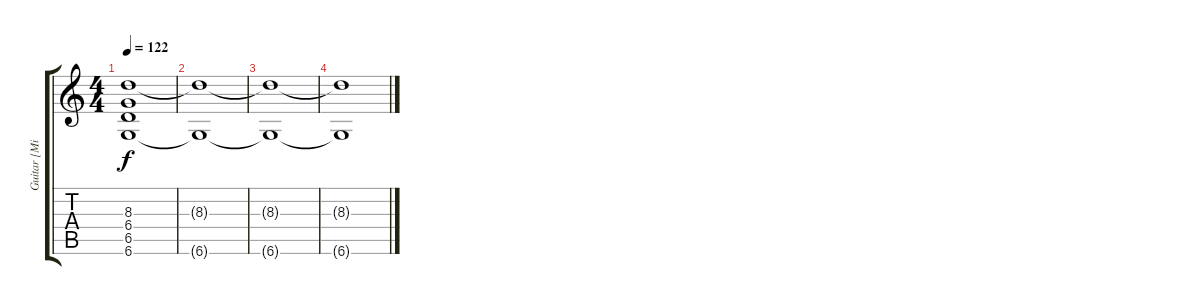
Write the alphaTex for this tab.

\track ("Guitar [Mike Shinoda]" "Guitar [Mi") {instrument overdrivenguitar}
\staff {score tabs}
\tuning (Eb4 Bb3 Gb3 Db3 Ab2 Db2) {hide}
\ts (4 4)
\tempo 122
\clef g2
\ks c
(8.3 6.4 6.5 6.6).1{dy f volume 0} |
(8.3{t} 6.6{t}).1 |
(8.3{t} 6.6{t}).1 |
(8.3{t} 6.6{t}).1
